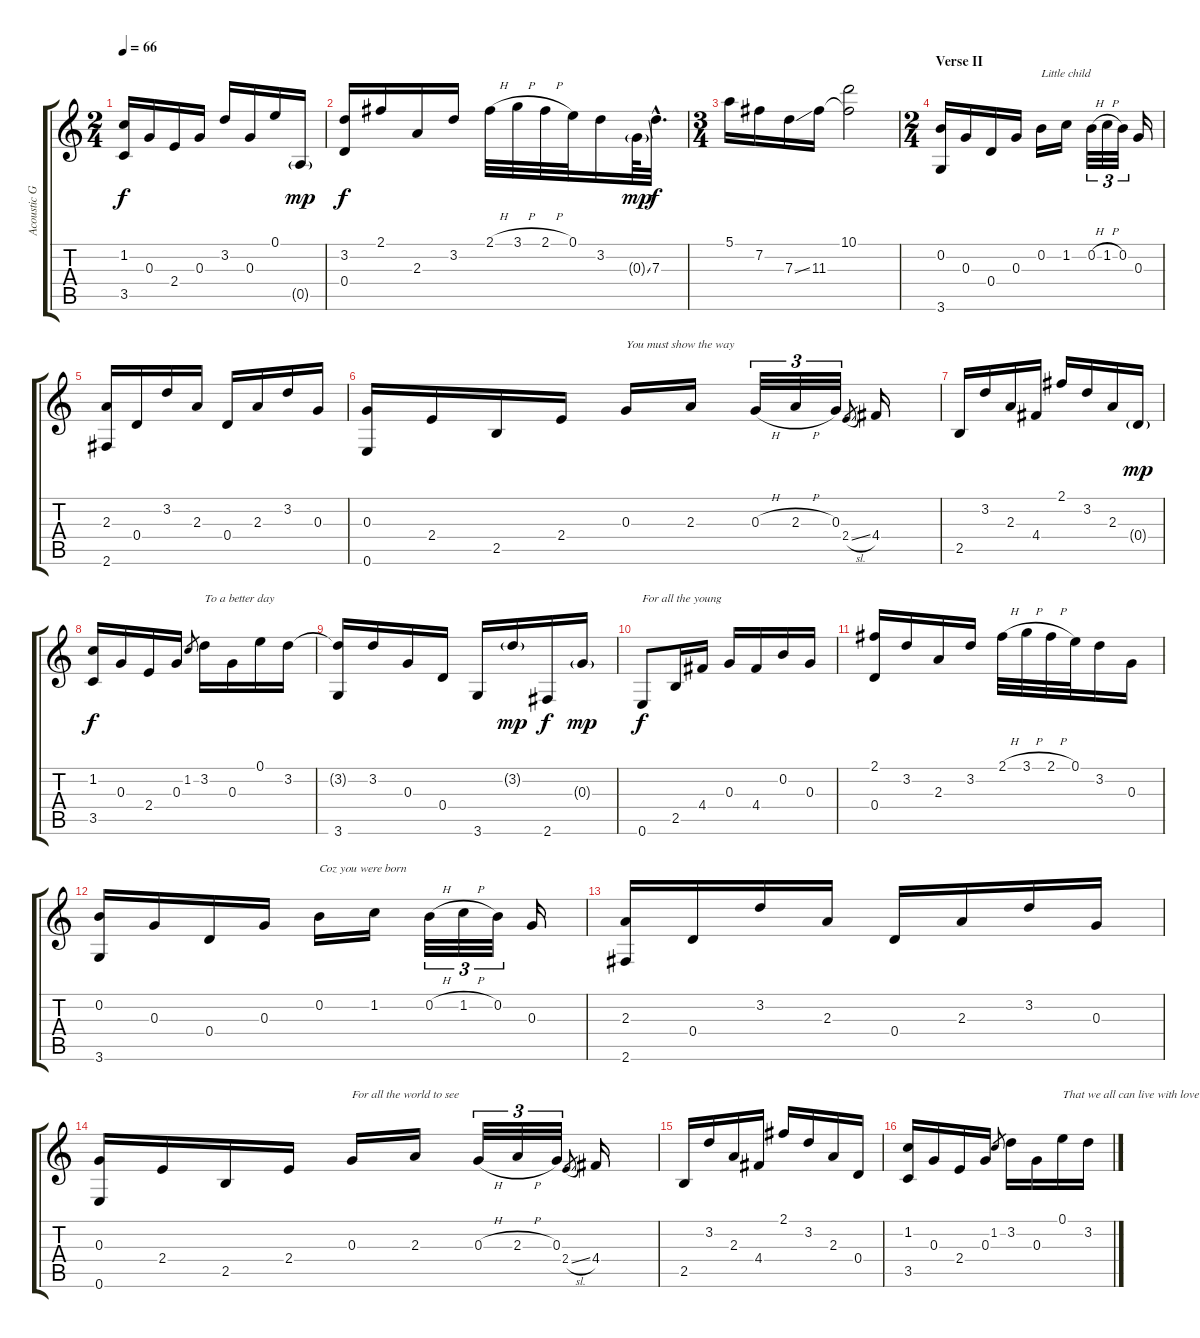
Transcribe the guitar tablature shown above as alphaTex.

\track ("Acoustic Guitar" "Acoustic G") {instrument acousticguitarsteel}
\staff {score tabs}
\tuning (E4 B3 G3 D3 A2 E2) {hide}
\ts (2 4)
\tempo 66
\clef g2
\ks c
(1.2 3.5).16{dy f} 0.3.16 2.4.16 0.3.16 3.2.16 0.3.16 0.1.16 0.5{g}.16{dy mp} |
(3.2 0.4).16{dy f} 2.1.16 2.3.16 3.2.16 2.1{h}.32 3.1{h}.32 2.1{h}.32 0.1.32 3.2.16 0.3{ss g}.64{dy mp} 7.3{hac}.32{d dy f} |
\ts (3 4)
5.1.16 7.2.16 7.3{ss}.16 11.3.16 (10.1 11.3{t}).2 |
\ts (2 4)
\section ("" "Verse II")
(0.2 3.6).16 0.3.16 0.4.16 0.3.16 0.2.16{txt "Little child"} 1.2.16 0.2{h}.32{tu (3 2)} 1.2{h}.32{tu (3 2)} 0.2.32{tu (3 2)} 0.3.16 |
(2.3 2.6).16 0.4.16 3.2.16 2.3.16 0.4.16 2.3.16 3.2.16 0.3.16 |
(0.3 0.6).16 2.4.16 2.5.16 2.4.16 0.3.16{txt "You must show the way"} 2.3.16 0.3{h}.32{tu (3 2)} 2.3{h}.32{tu (3 2)} 0.3.32{tu (3 2)} 2.4{sl}.8{gr} 4.4.16 |
2.5.16 3.2.16 2.3.16 4.4.16 2.1.16 3.2.16 2.3.16 0.4{g}.16{dy mp} |
(1.2 3.5).16{dy f} 0.3.16 2.4.16 0.3.16 1.2.8{gr} 3.2.16{txt "To a better day"} 0.3.16 0.1.16 3.2.16 |
(3.2{t} 3.6).16 3.2.16 0.3.16 0.4.16 3.6.16 3.2{g}.16{dy mp} 2.6.16{dy f} 0.3{g}.16{dy mp} |
0.6.8{txt "For all the young" dy f} 2.5.16 4.4.16 0.3.16 4.4.16 0.2.16 0.3.16 |
(2.1 0.4).16 3.2.16 2.3.16 3.2.16 2.1{h}.32 3.1{h}.32 2.1{h}.32 0.1.32 3.2.16 0.3.16 |
(0.2 3.6).16 0.3.16 0.4.16 0.3.16 0.2.16{txt "Coz you were born"} 1.2.16 0.2{h}.32{tu (3 2)} 1.2{h}.32{tu (3 2)} 0.2.32{tu (3 2)} 0.3.16 |
(2.3 2.6).16 0.4.16 3.2.16 2.3.16 0.4.16 2.3.16 3.2.16 0.3.16 |
(0.3 0.6).16 2.4.16 2.5.16 2.4.16 0.3.16{txt "For all the world to see"} 2.3.16 0.3{h}.32{tu (3 2)} 2.3{h}.32{tu (3 2)} 0.3.32{tu (3 2)} 2.4{sl}.8{gr} 4.4.16 |
2.5.16 3.2.16 2.3.16 4.4.16 2.1.16 3.2.16 2.3.16 0.4.16 |
(1.2 3.5).16 0.3.16 2.4.16 0.3.16 1.2.8{gr} 3.2.16 0.3.16 0.1.16{txt "That we all can live with love and peace"} 3.2.16
